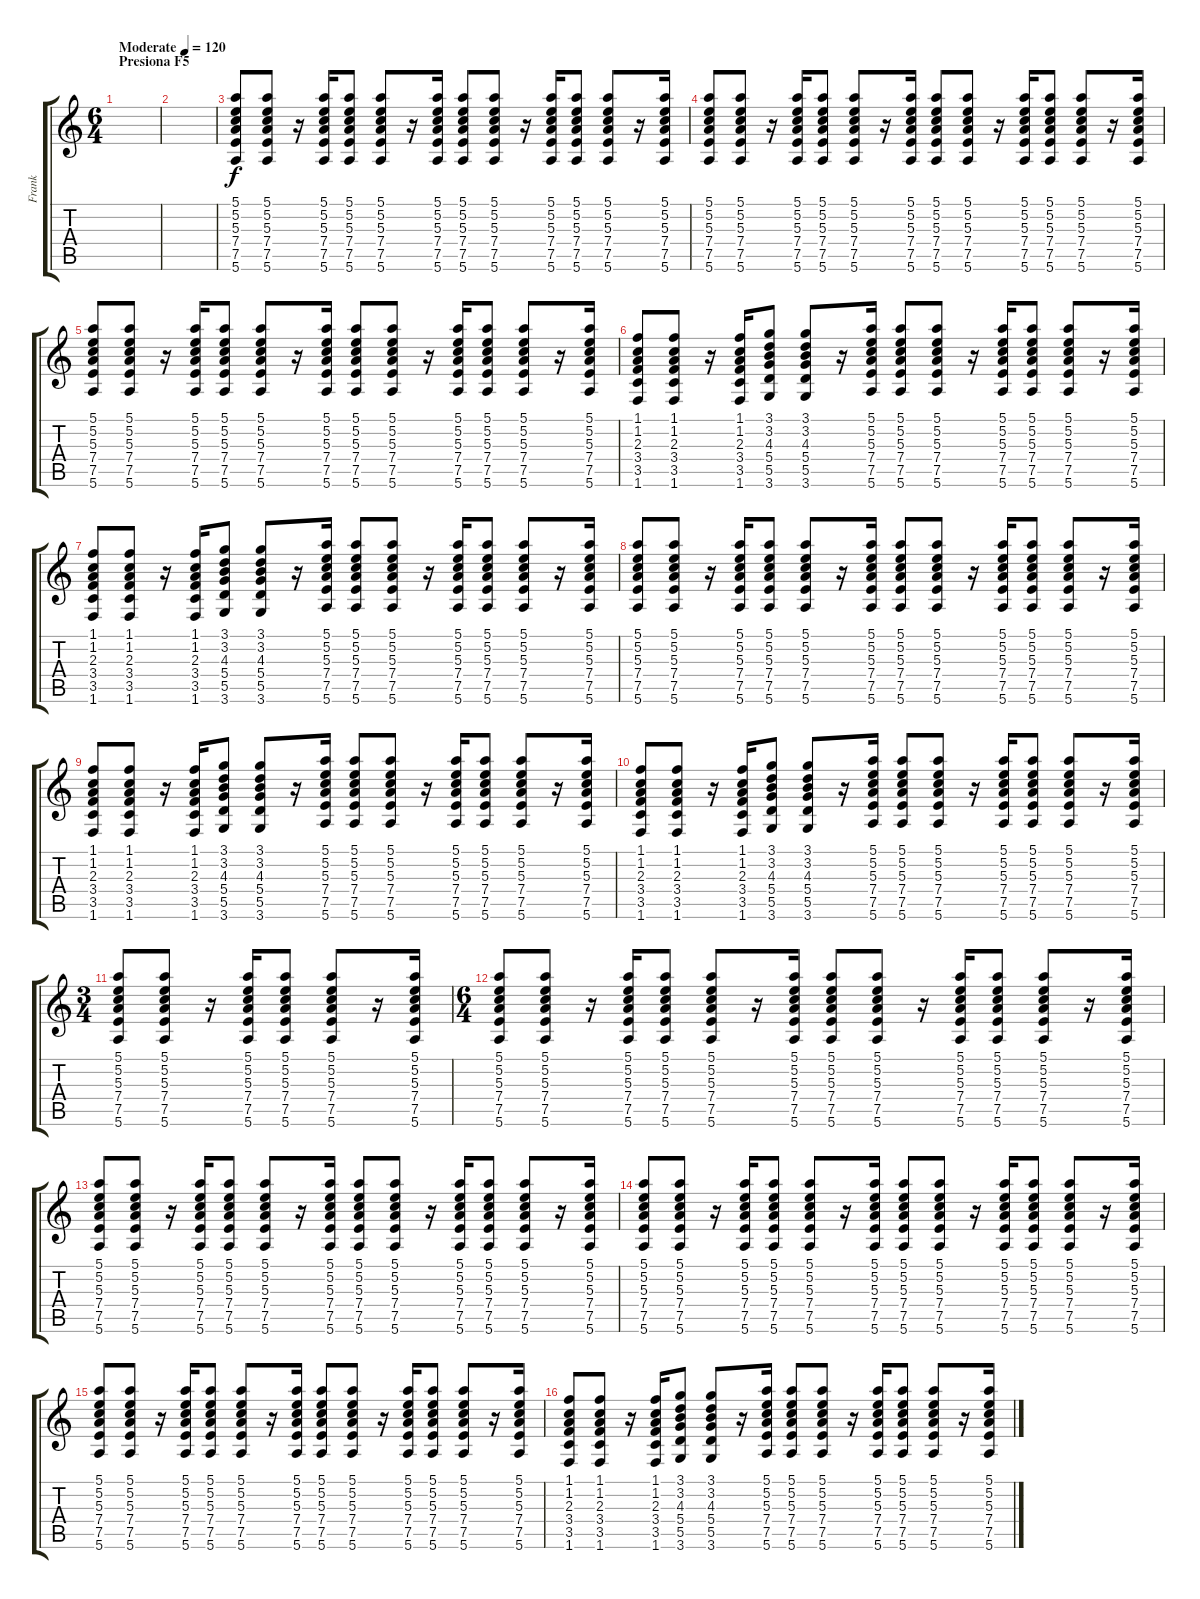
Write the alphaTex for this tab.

\track ("Frank" "Frank") {instrument acousticguitarnylon}
\staff {score tabs}
\tuning (E4 B3 G3 D3 A2 E2) {hide}
\ts (6 4)
\section ("" "Presiona F5")
\tempo (120 "Moderate")
\clef g2
\ks c
|
|
(5.1 5.2 5.3 7.4 7.5 5.6).8 (5.1 5.2 5.3 7.4 7.5 5.6).8 r.16 (5.1 5.2 5.3 7.4 7.5 5.6).16 (5.1 5.2 5.3 7.4 7.5 5.6).8 (5.1 5.2 5.3 7.4 7.5 5.6).8 r.16 (5.1 5.2 5.3 7.4 7.5 5.6).16 (5.1 5.2 5.3 7.4 7.5 5.6).8 (5.1 5.2 5.3 7.4 7.5 5.6).8 r.16 (5.1 5.2 5.3 7.4 7.5 5.6).16 (5.1 5.2 5.3 7.4 7.5 5.6).8 (5.1 5.2 5.3 7.4 7.5 5.6).8 r.16 (5.1 5.2 5.3 7.4 7.5 5.6).16 |
(5.1 5.2 5.3 7.4 7.5 5.6).8 (5.1 5.2 5.3 7.4 7.5 5.6).8 r.16 (5.1 5.2 5.3 7.4 7.5 5.6).16 (5.1 5.2 5.3 7.4 7.5 5.6).8 (5.1 5.2 5.3 7.4 7.5 5.6).8 r.16 (5.1 5.2 5.3 7.4 7.5 5.6).16 (5.1 5.2 5.3 7.4 7.5 5.6).8 (5.1 5.2 5.3 7.4 7.5 5.6).8 r.16 (5.1 5.2 5.3 7.4 7.5 5.6).16 (5.1 5.2 5.3 7.4 7.5 5.6).8 (5.1 5.2 5.3 7.4 7.5 5.6).8 r.16 (5.1 5.2 5.3 7.4 7.5 5.6).16 |
(5.1 5.2 5.3 7.4 7.5 5.6).8 (5.1 5.2 5.3 7.4 7.5 5.6).8 r.16 (5.1 5.2 5.3 7.4 7.5 5.6).16 (5.1 5.2 5.3 7.4 7.5 5.6).8 (5.1 5.2 5.3 7.4 7.5 5.6).8 r.16 (5.1 5.2 5.3 7.4 7.5 5.6).16 (5.1 5.2 5.3 7.4 7.5 5.6).8 (5.1 5.2 5.3 7.4 7.5 5.6).8 r.16 (5.1 5.2 5.3 7.4 7.5 5.6).16 (5.1 5.2 5.3 7.4 7.5 5.6).8 (5.1 5.2 5.3 7.4 7.5 5.6).8 r.16 (5.1 5.2 5.3 7.4 7.5 5.6).16 |
(1.1 1.2 2.3 3.4 3.5 1.6).8 (1.1 1.2 2.3 3.4 3.5 1.6).8 r.16 (1.1 1.2 2.3 3.4 3.5 1.6).16 (3.1 3.2 4.3 5.4 5.5 3.6).8 (3.1 3.2 4.3 5.4 5.5 3.6).8 r.16 (5.1 5.2 5.3 7.4 7.5 5.6).16 (5.1 5.2 5.3 7.4 7.5 5.6).8 (5.1 5.2 5.3 7.4 7.5 5.6).8 r.16 (5.1 5.2 5.3 7.4 7.5 5.6).16 (5.1 5.2 5.3 7.4 7.5 5.6).8 (5.1 5.2 5.3 7.4 7.5 5.6).8 r.16 (5.1 5.2 5.3 7.4 7.5 5.6).16 |
(1.1 1.2 2.3 3.4 3.5 1.6).8 (1.1 1.2 2.3 3.4 3.5 1.6).8 r.16 (1.1 1.2 2.3 3.4 3.5 1.6).16 (3.1 3.2 4.3 5.4 5.5 3.6).8 (3.1 3.2 4.3 5.4 5.5 3.6).8 r.16 (5.1 5.2 5.3 7.4 7.5 5.6).16 (5.1 5.2 5.3 7.4 7.5 5.6).8 (5.1 5.2 5.3 7.4 7.5 5.6).8 r.16 (5.1 5.2 5.3 7.4 7.5 5.6).16 (5.1 5.2 5.3 7.4 7.5 5.6).8 (5.1 5.2 5.3 7.4 7.5 5.6).8 r.16 (5.1 5.2 5.3 7.4 7.5 5.6).16 |
(5.1 5.2 5.3 7.4 7.5 5.6).8 (5.1 5.2 5.3 7.4 7.5 5.6).8 r.16 (5.1 5.2 5.3 7.4 7.5 5.6).16 (5.1 5.2 5.3 7.4 7.5 5.6).8 (5.1 5.2 5.3 7.4 7.5 5.6).8 r.16 (5.1 5.2 5.3 7.4 7.5 5.6).16 (5.1 5.2 5.3 7.4 7.5 5.6).8 (5.1 5.2 5.3 7.4 7.5 5.6).8 r.16 (5.1 5.2 5.3 7.4 7.5 5.6).16 (5.1 5.2 5.3 7.4 7.5 5.6).8 (5.1 5.2 5.3 7.4 7.5 5.6).8 r.16 (5.1 5.2 5.3 7.4 7.5 5.6).16 |
(1.1 1.2 2.3 3.4 3.5 1.6).8 (1.1 1.2 2.3 3.4 3.5 1.6).8 r.16 (1.1 1.2 2.3 3.4 3.5 1.6).16 (3.1 3.2 4.3 5.4 5.5 3.6).8 (3.1 3.2 4.3 5.4 5.5 3.6).8 r.16 (5.1 5.2 5.3 7.4 7.5 5.6).16 (5.1 5.2 5.3 7.4 7.5 5.6).8 (5.1 5.2 5.3 7.4 7.5 5.6).8 r.16 (5.1 5.2 5.3 7.4 7.5 5.6).16 (5.1 5.2 5.3 7.4 7.5 5.6).8 (5.1 5.2 5.3 7.4 7.5 5.6).8 r.16 (5.1 5.2 5.3 7.4 7.5 5.6).16 |
(1.1 1.2 2.3 3.4 3.5 1.6).8 (1.1 1.2 2.3 3.4 3.5 1.6).8 r.16 (1.1 1.2 2.3 3.4 3.5 1.6).16 (3.1 3.2 4.3 5.4 5.5 3.6).8 (3.1 3.2 4.3 5.4 5.5 3.6).8 r.16 (5.1 5.2 5.3 7.4 7.5 5.6).16 (5.1 5.2 5.3 7.4 7.5 5.6).8 (5.1 5.2 5.3 7.4 7.5 5.6).8 r.16 (5.1 5.2 5.3 7.4 7.5 5.6).16 (5.1 5.2 5.3 7.4 7.5 5.6).8 (5.1 5.2 5.3 7.4 7.5 5.6).8 r.16 (5.1 5.2 5.3 7.4 7.5 5.6).16 |
\ts (3 4)
(5.1 5.2 5.3 7.4 7.5 5.6).8 (5.1 5.2 5.3 7.4 7.5 5.6).8 r.16 (5.1 5.2 5.3 7.4 7.5 5.6).16 (5.1 5.2 5.3 7.4 7.5 5.6).8 (5.1 5.2 5.3 7.4 7.5 5.6).8 r.16 (5.1 5.2 5.3 7.4 7.5 5.6).16 |
\ts (6 4)
(5.1 5.2 5.3 7.4 7.5 5.6).8 (5.1 5.2 5.3 7.4 7.5 5.6).8 r.16 (5.1 5.2 5.3 7.4 7.5 5.6).16 (5.1 5.2 5.3 7.4 7.5 5.6).8 (5.1 5.2 5.3 7.4 7.5 5.6).8 r.16 (5.1 5.2 5.3 7.4 7.5 5.6).16 (5.1 5.2 5.3 7.4 7.5 5.6).8 (5.1 5.2 5.3 7.4 7.5 5.6).8 r.16 (5.1 5.2 5.3 7.4 7.5 5.6).16 (5.1 5.2 5.3 7.4 7.5 5.6).8 (5.1 5.2 5.3 7.4 7.5 5.6).8 r.16 (5.1 5.2 5.3 7.4 7.5 5.6).16 |
(5.1 5.2 5.3 7.4 7.5 5.6).8 (5.1 5.2 5.3 7.4 7.5 5.6).8 r.16 (5.1 5.2 5.3 7.4 7.5 5.6).16 (5.1 5.2 5.3 7.4 7.5 5.6).8 (5.1 5.2 5.3 7.4 7.5 5.6).8 r.16 (5.1 5.2 5.3 7.4 7.5 5.6).16 (5.1 5.2 5.3 7.4 7.5 5.6).8 (5.1 5.2 5.3 7.4 7.5 5.6).8 r.16 (5.1 5.2 5.3 7.4 7.5 5.6).16 (5.1 5.2 5.3 7.4 7.5 5.6).8 (5.1 5.2 5.3 7.4 7.5 5.6).8 r.16 (5.1 5.2 5.3 7.4 7.5 5.6).16 |
(5.1 5.2 5.3 7.4 7.5 5.6).8 (5.1 5.2 5.3 7.4 7.5 5.6).8 r.16 (5.1 5.2 5.3 7.4 7.5 5.6).16 (5.1 5.2 5.3 7.4 7.5 5.6).8 (5.1 5.2 5.3 7.4 7.5 5.6).8 r.16 (5.1 5.2 5.3 7.4 7.5 5.6).16 (5.1 5.2 5.3 7.4 7.5 5.6).8 (5.1 5.2 5.3 7.4 7.5 5.6).8 r.16 (5.1 5.2 5.3 7.4 7.5 5.6).16 (5.1 5.2 5.3 7.4 7.5 5.6).8 (5.1 5.2 5.3 7.4 7.5 5.6).8 r.16 (5.1 5.2 5.3 7.4 7.5 5.6).16 |
(5.1 5.2 5.3 7.4 7.5 5.6).8 (5.1 5.2 5.3 7.4 7.5 5.6).8 r.16 (5.1 5.2 5.3 7.4 7.5 5.6).16 (5.1 5.2 5.3 7.4 7.5 5.6).8 (5.1 5.2 5.3 7.4 7.5 5.6).8 r.16 (5.1 5.2 5.3 7.4 7.5 5.6).16 (5.1 5.2 5.3 7.4 7.5 5.6).8 (5.1 5.2 5.3 7.4 7.5 5.6).8 r.16 (5.1 5.2 5.3 7.4 7.5 5.6).16 (5.1 5.2 5.3 7.4 7.5 5.6).8 (5.1 5.2 5.3 7.4 7.5 5.6).8 r.16 (5.1 5.2 5.3 7.4 7.5 5.6).16 |
(1.1 1.2 2.3 3.4 3.5 1.6).8 (1.1 1.2 2.3 3.4 3.5 1.6).8 r.16 (1.1 1.2 2.3 3.4 3.5 1.6).16 (3.1 3.2 4.3 5.4 5.5 3.6).8 (3.1 3.2 4.3 5.4 5.5 3.6).8 r.16 (5.1 5.2 5.3 7.4 7.5 5.6).16 (5.1 5.2 5.3 7.4 7.5 5.6).8 (5.1 5.2 5.3 7.4 7.5 5.6).8 r.16 (5.1 5.2 5.3 7.4 7.5 5.6).16 (5.1 5.2 5.3 7.4 7.5 5.6).8 (5.1 5.2 5.3 7.4 7.5 5.6).8 r.16 (5.1 5.2 5.3 7.4 7.5 5.6).16
